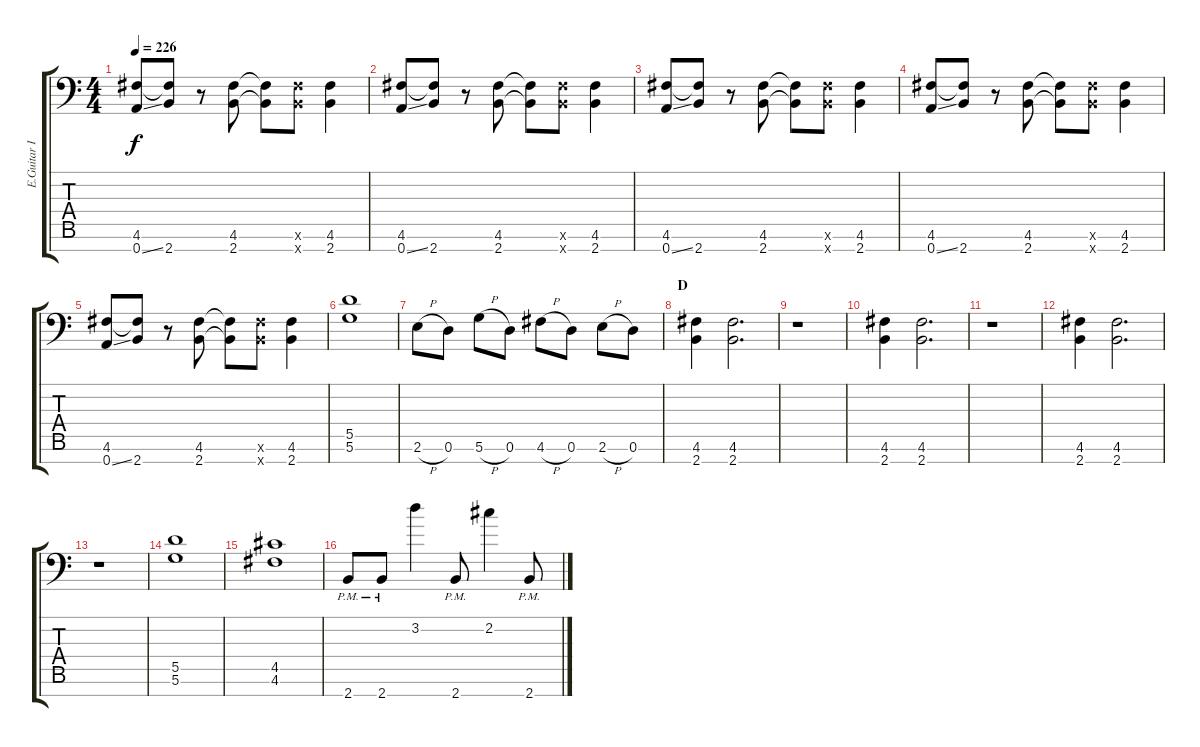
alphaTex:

\track ("E.Guitar I" "E.Guitar I") {instrument overdrivenguitar}
\staff {score tabs}
\tuning (E4 B3 G3 D3 A2 D2 A1) {hide}
\ts (4 4)
\tempo 226
\clef f4
\ks c
(4.6 0.7{ss}).8{dy f} (4.6{t} 2.7).8 r.8 (4.6 2.7).8 (4.6{t} 2.7{t}).8 (4.6{x} 2.7{x}).8 (4.6 2.7).4 |
(4.6 0.7{ss}).8 (4.6{t} 2.7).8 r.8 (4.6 2.7).8 (4.6{t} 2.7{t}).8 (4.6{x} 2.7{x}).8 (4.6 2.7).4 |
(4.6 0.7{ss}).8 (4.6{t} 2.7).8 r.8 (4.6 2.7).8 (4.6{t} 2.7{t}).8 (4.6{x} 2.7{x}).8 (4.6 2.7).4 |
(4.6 0.7{ss}).8 (4.6{t} 2.7).8 r.8 (4.6 2.7).8 (4.6{t} 2.7{t}).8 (4.6{x} 2.7{x}).8 (4.6 2.7).4 |
(4.6 0.7{ss}).8 (4.6{t} 2.7).8 r.8 (4.6 2.7).8 (4.6{t} 2.7{t}).8 (4.6{x} 2.7{x}).8 (4.6 2.7).4 |
(5.5 5.6).1 |
2.6{h}.8 0.6.8 5.6{h}.8 0.6.8 4.6{h}.8 0.6.8 2.6{h}.8 0.6.8 |
\section ("" "D")
(4.6 2.7).4 (4.6 2.7).2{d} |
r.1 |
(4.6 2.7).4 (4.6 2.7).2{d} |
r.1 |
(4.6 2.7).4 (4.6 2.7).2{d} |
r.1 |
(5.5 5.6).1 |
(4.5 4.6).1 |
2.7{pm}.8 2.7{pm}.8 3.2.4 2.7{pm}.8 2.2.4 2.7{pm}.8
